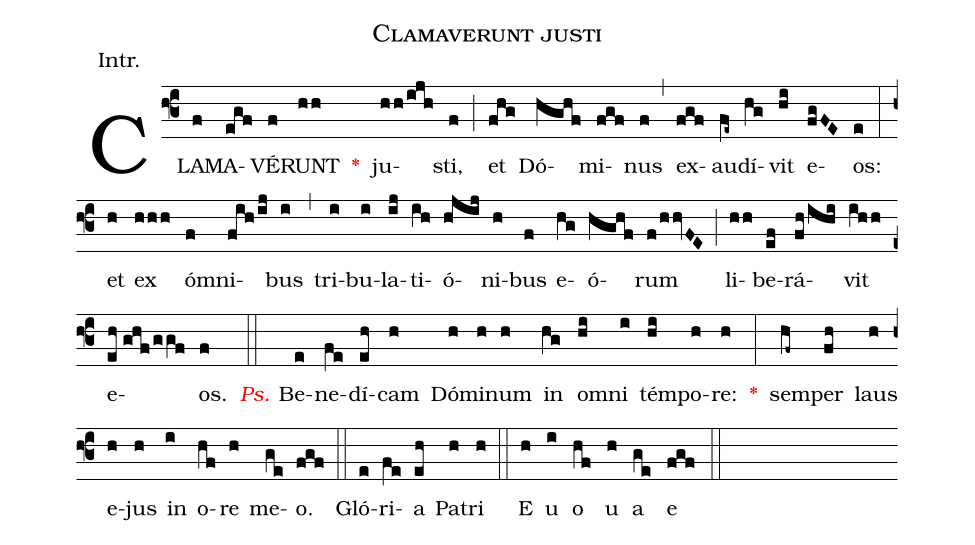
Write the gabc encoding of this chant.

name:Clamaverunt justi;
annotation:Intr.;
mode:II.;
office-part:Introit;
%%
(f3) CLA(f)MA(egf)VÉ(f)RUNT(hh) <v>\red{*}</v>() ju(hh/ijh)sti,(f) (;) et(fhg) Dó(hghf)mi(fgf)nus(f) (,) ex(fgf)au(fe~)dí(hg)vit(hi) e(fgFE)os:(e) (:) et(h) ex(hhh) óm(f)ni(fih/ij)bus(i) (,) tri(i)bu(i)la(ij)ti(ih)ó(hjij)ni(h)bus(f) e(hg)ó(hghf)rum(f/hhvFE) (;) li(hh)be(ef)rá(fh/ihi)vit(ihh) e(eh//ghf/ggf)os.(f) (::) <v>\redit{Ps.}</v> Be(e)ne(fe)dí(eh)cam(h) Dó(h)mi(h)num(h) in(hg) om(hi)ni(i) tém(hi)po(h)re:(h) <v>\red{*}</v>(:) sem(hf~)per(fh) laus(h) e(h)jus(h) in(i) o(hf)re(h) me(ge)o.(fgf) (::) Gló(e)ri(fe)a(eh) Pa(h)tri(h) (::) E(h) u(i) o(hf) u(h) a(ge) e(fgf) (::)
